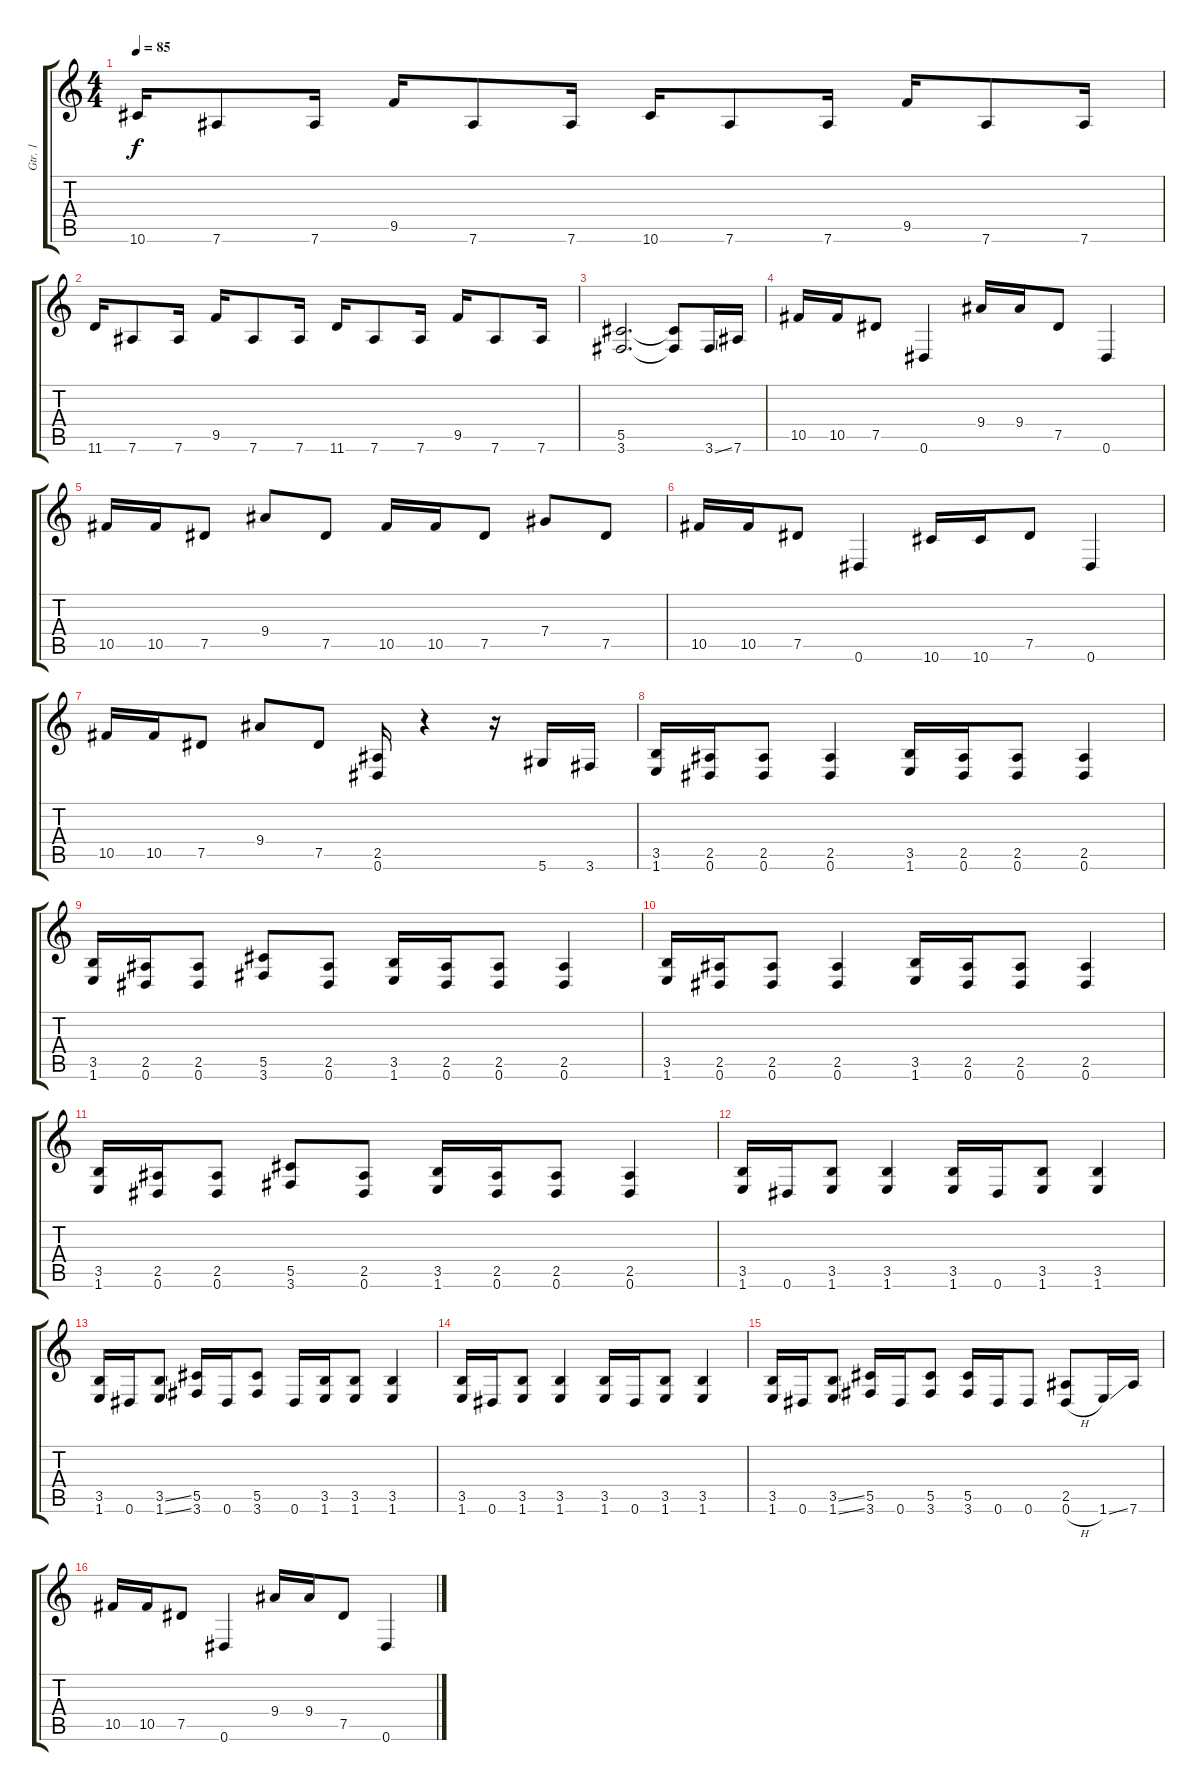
\track ("Gtr. 1" "Gtr. 1") {instrument distortionguitar}
\staff {score tabs}
\tuning (Eb4 Bb3 Gb3 Db3 Ab2 Eb2) {hide}
\ts (4 4)
\tempo 85
\clef g2
\ks c
10.6.16{dy f} 7.6.8 7.6.16 9.5.16 7.6.8 7.6.16 10.6.16 7.6.8 7.6.16 9.5.16 7.6.8 7.6.16 |
11.6.16 7.6.8 7.6.16 9.5.16 7.6.8 7.6.16 11.6.16 7.6.8 7.6.16 9.5.16 7.6.8 7.6.16 |
(5.5 3.6).2{d} (5.5{t} 3.6{t}).8 3.6{ss}.16 7.6.16 |
10.5.16 10.5.16 7.5.8 0.6.4 9.4.16 9.4.16 7.5.8 0.6.4 |
10.5.16 10.5.16 7.5.8 9.4.8 7.5.8 10.5.16 10.5.16 7.5.8 7.4.8 7.5.8 |
10.5.16 10.5.16 7.5.8 0.6.4 10.6.16 10.6.16 7.5.8 0.6.4 |
10.5.16 10.5.16 7.5.8 9.4.8 7.5.8 (2.5 0.6).16 r.4 r.16 5.6.16 3.6.16 |
(3.5 1.6).16 (2.5 0.6).16 (2.5 0.6).8 (2.5 0.6).4 (3.5 1.6).16 (2.5 0.6).16 (2.5 0.6).8 (2.5 0.6).4 |
(3.5 1.6).16 (2.5 0.6).16 (2.5 0.6).8 (5.5 3.6).8 (2.5 0.6).8 (3.5 1.6).16 (2.5 0.6).16 (2.5 0.6).8 (2.5 0.6).4 |
(3.5 1.6).16 (2.5 0.6).16 (2.5 0.6).8 (2.5 0.6).4 (3.5 1.6).16 (2.5 0.6).16 (2.5 0.6).8 (2.5 0.6).4 |
(3.5 1.6).16 (2.5 0.6).16 (2.5 0.6).8 (5.5 3.6).8 (2.5 0.6).8 (3.5 1.6).16 (2.5 0.6).16 (2.5 0.6).8 (2.5 0.6).4 |
(3.5 1.6).16 0.6.16 (3.5 1.6).8 (3.5 1.6).4 (3.5 1.6).16 0.6.16 (3.5 1.6).8 (3.5 1.6).4 |
(3.5 1.6).16 0.6.16 (3.5{ss} 1.6{ss}).8 (5.5 3.6).16 0.6.16 (5.5 3.6).8 0.6.16 (3.5 1.6).16 (3.5 1.6).8 (3.5 1.6).4 |
(3.5 1.6).16 0.6.16 (3.5 1.6).8 (3.5 1.6).4 (3.5 1.6).16 0.6.16 (3.5 1.6).8 (3.5 1.6).4 |
(3.5 1.6).16 0.6.16 (3.5{ss} 1.6{ss}).8 (5.5 3.6).16 0.6.16 (5.5 3.6).8 (5.5 3.6).16 0.6.16 0.6.8 (2.5 0.6{h}).8 1.6{ss}.16 7.6.16 |
10.5.16 10.5.16 7.5.8 0.6.4 9.4.16 9.4.16 7.5.8 0.6.4
